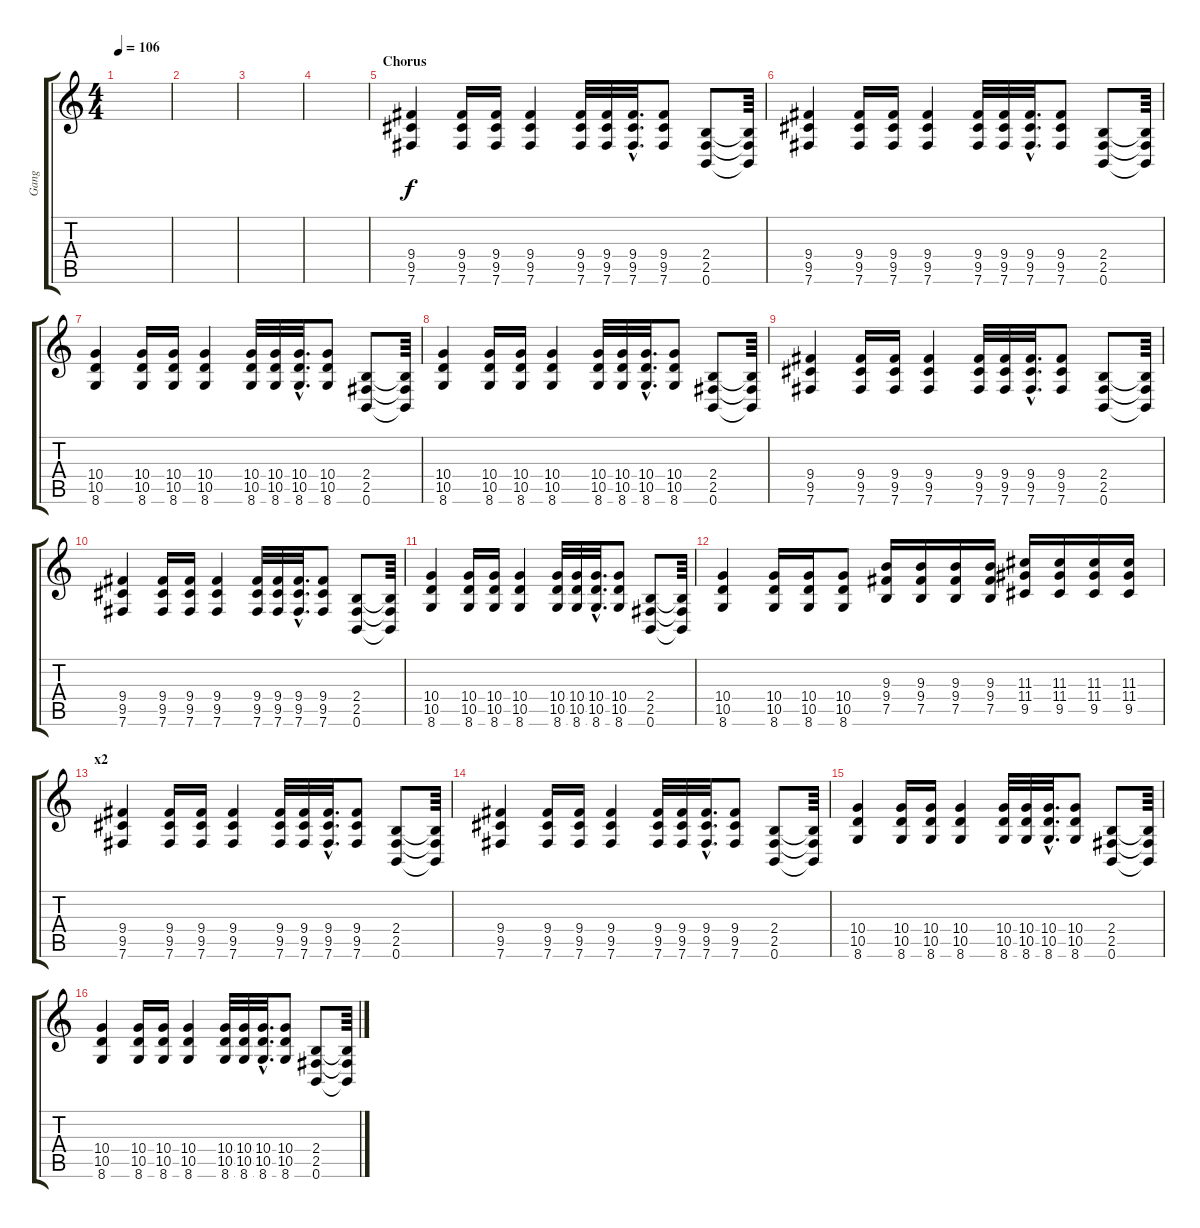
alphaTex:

\track ("Gang" "Gang") {instrument distortionguitar}
\staff {score tabs}
\tuning (B3 Gb3 D3 A2 E2 B1) {hide}
\ts (4 4)
\tempo 106
\clef g2
\ks c
|
|
|
|
\section ("" "Chorus")
(9.4 9.5 7.6).4 (9.4 9.5 7.6).16 (9.4 9.5 7.6).16 (9.4 9.5 7.6).4 (9.4 9.5 7.6).32 (9.4 9.5 7.6).32 (9.4{hac} 9.5{hac} 7.6{hac}).32{d} (9.4 9.5 7.6).8 (2.4 2.5 0.6).8 (2.4{t} 2.5{t} 0.6{t}).64 |
(9.4 9.5 7.6).4 (9.4 9.5 7.6).16 (9.4 9.5 7.6).16 (9.4 9.5 7.6).4 (9.4 9.5 7.6).32 (9.4 9.5 7.6).32 (9.4{hac} 9.5{hac} 7.6{hac}).32{d} (9.4 9.5 7.6).8 (2.4 2.5 0.6).8 (2.4{t} 2.5{t} 0.6{t}).64 |
(10.4 10.5 8.6).4 (10.4 10.5 8.6).16 (10.4 10.5 8.6).16 (10.4 10.5 8.6).4 (10.4 10.5 8.6).32 (10.4 10.5 8.6).32 (10.4{hac} 10.5{hac} 8.6{hac}).32{d} (10.4 10.5 8.6).8 (2.4 2.5 0.6).8 (2.4{t} 2.5{t} 0.6{t}).64 |
(10.4 10.5 8.6).4 (10.4 10.5 8.6).16 (10.4 10.5 8.6).16 (10.4 10.5 8.6).4 (10.4 10.5 8.6).32 (10.4 10.5 8.6).32 (10.4{hac} 10.5{hac} 8.6{hac}).32{d} (10.4 10.5 8.6).8 (2.4 2.5 0.6).8 (2.4{t} 2.5{t} 0.6{t}).64 |
(9.4 9.5 7.6).4 (9.4 9.5 7.6).16 (9.4 9.5 7.6).16 (9.4 9.5 7.6).4 (9.4 9.5 7.6).32 (9.4 9.5 7.6).32 (9.4{hac} 9.5{hac} 7.6{hac}).32{d} (9.4 9.5 7.6).8 (2.4 2.5 0.6).8 (2.4{t} 2.5{t} 0.6{t}).64 |
(9.4 9.5 7.6).4 (9.4 9.5 7.6).16 (9.4 9.5 7.6).16 (9.4 9.5 7.6).4 (9.4 9.5 7.6).32 (9.4 9.5 7.6).32 (9.4{hac} 9.5{hac} 7.6{hac}).32{d} (9.4 9.5 7.6).8 (2.4 2.5 0.6).8 (2.4{t} 2.5{t} 0.6{t}).64 |
(10.4 10.5 8.6).4 (10.4 10.5 8.6).16 (10.4 10.5 8.6).16 (10.4 10.5 8.6).4 (10.4 10.5 8.6).32 (10.4 10.5 8.6).32 (10.4{hac} 10.5{hac} 8.6{hac}).32{d} (10.4 10.5 8.6).8 (2.4 2.5 0.6).8 (2.4{t} 2.5{t} 0.6{t}).64 |
(10.4 10.5 8.6).4 (10.4 10.5 8.6).16 (10.4 10.5 8.6).16 (10.4 10.5 8.6).8 (9.3 9.4 7.5).16 (9.3 9.4 7.5).16 (9.3 9.4 7.5).16 (9.3 9.4 7.5).16 (11.3 11.4 9.5).16 (11.3 11.4 9.5).16 (11.3 11.4 9.5).16 (11.3 11.4 9.5).16 |
\section ("" "x2")
(9.4 9.5 7.6).4 (9.4 9.5 7.6).16 (9.4 9.5 7.6).16 (9.4 9.5 7.6).4 (9.4 9.5 7.6).32 (9.4 9.5 7.6).32 (9.4{hac} 9.5{hac} 7.6{hac}).32{d} (9.4 9.5 7.6).8 (2.4 2.5 0.6).8 (2.4{t} 2.5{t} 0.6{t}).64 |
(9.4 9.5 7.6).4 (9.4 9.5 7.6).16 (9.4 9.5 7.6).16 (9.4 9.5 7.6).4 (9.4 9.5 7.6).32 (9.4 9.5 7.6).32 (9.4{hac} 9.5{hac} 7.6{hac}).32{d} (9.4 9.5 7.6).8 (2.4 2.5 0.6).8 (2.4{t} 2.5{t} 0.6{t}).64 |
(10.4 10.5 8.6).4 (10.4 10.5 8.6).16 (10.4 10.5 8.6).16 (10.4 10.5 8.6).4 (10.4 10.5 8.6).32 (10.4 10.5 8.6).32 (10.4{hac} 10.5{hac} 8.6{hac}).32{d} (10.4 10.5 8.6).8 (2.4 2.5 0.6).8 (2.4{t} 2.5{t} 0.6{t}).64 |
(10.4 10.5 8.6).4 (10.4 10.5 8.6).16 (10.4 10.5 8.6).16 (10.4 10.5 8.6).4 (10.4 10.5 8.6).32 (10.4 10.5 8.6).32 (10.4{hac} 10.5{hac} 8.6{hac}).32{d} (10.4 10.5 8.6).8 (2.4 2.5 0.6).8 (2.4{t} 2.5{t} 0.6{t}).64
